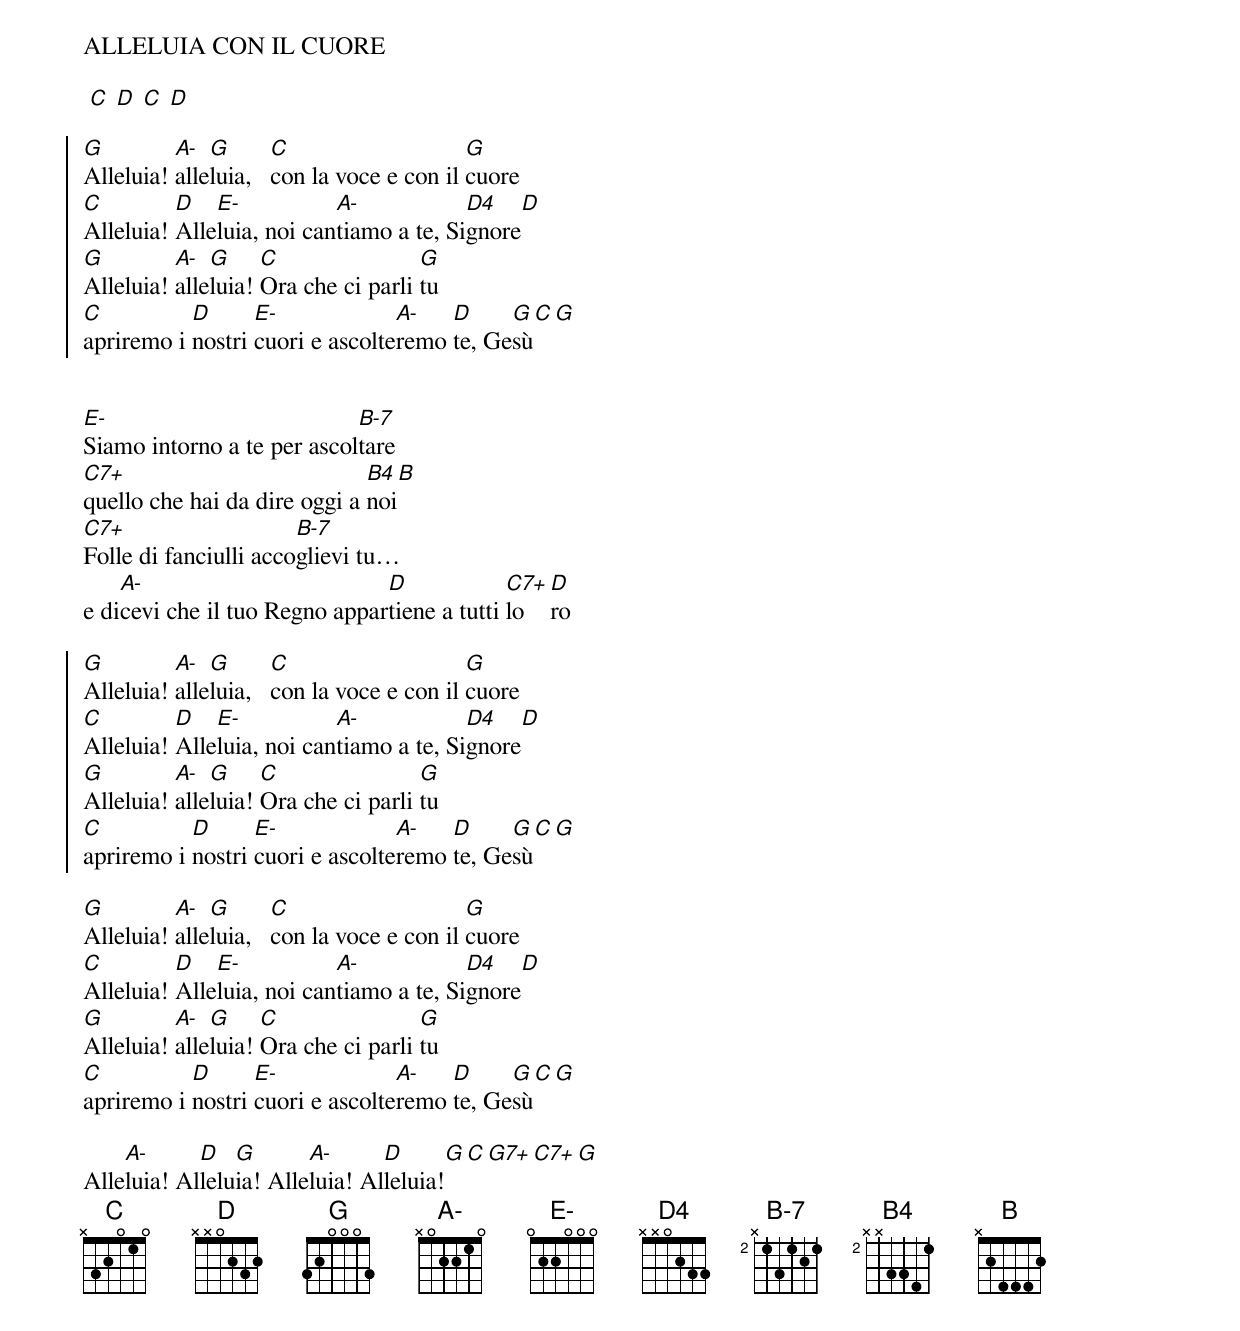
ALLELUIA CON IL CUORE

 [C] [D] [C] [D]

{soc}
[G]Alleluia! [A-]alle[G]luia,   [C]con la voce e con il [G]cuore
[C]Alleluia! [D]Alle[E-]luia, noi can[A-]tiamo a te, Si[D4]gnore[D]
[G]Alleluia! [A-]alle[G]luia! [C]Ora che ci parli [G]tu
[C]apriremo i [D]nostri [E-]cuori e ascolte[A-]remo [D]te, Ge[G]sù[C][G]
{eoc}


[E-]Siamo intorno a te per ascol[B-7]tare
[C7+]quello che hai da dire oggi a [B4]noi[B]
[C7+]Folle di fanciulli acco[B-7]glievi tu…
e di[A-]cevi che il tuo Regno appar[D]tiene a tutti [C7+]lo[D]ro

{soc}
[G]Alleluia! [A-]alle[G]luia,   [C]con la voce e con il [G]cuore
[C]Alleluia! [D]Alle[E-]luia, noi can[A-]tiamo a te, Si[D4]gnore[D]
[G]Alleluia! [A-]alle[G]luia! [C]Ora che ci parli [G]tu
[C]apriremo i [D]nostri [E-]cuori e ascolte[A-]remo [D]te, Ge[G]sù[C][G]
{eoc}

[G]Alleluia! [A-]alle[G]luia,   [C]con la voce e con il [G]cuore
[C]Alleluia! [D]Alle[E-]luia, noi can[A-]tiamo a te, Si[D4]gnore[D]
[G]Alleluia! [A-]alle[G]luia! [C]Ora che ci parli [G]tu
[C]apriremo i [D]nostri [E-]cuori e ascolte[A-]remo [D]te, Ge[G]sù[C][G]

Alle[A-]luia! Al[D]lelu[G]ia! Alle[A-]luia! Al[D]leluia![G][C][G7+][C7+][G]
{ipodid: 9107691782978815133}
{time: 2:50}
